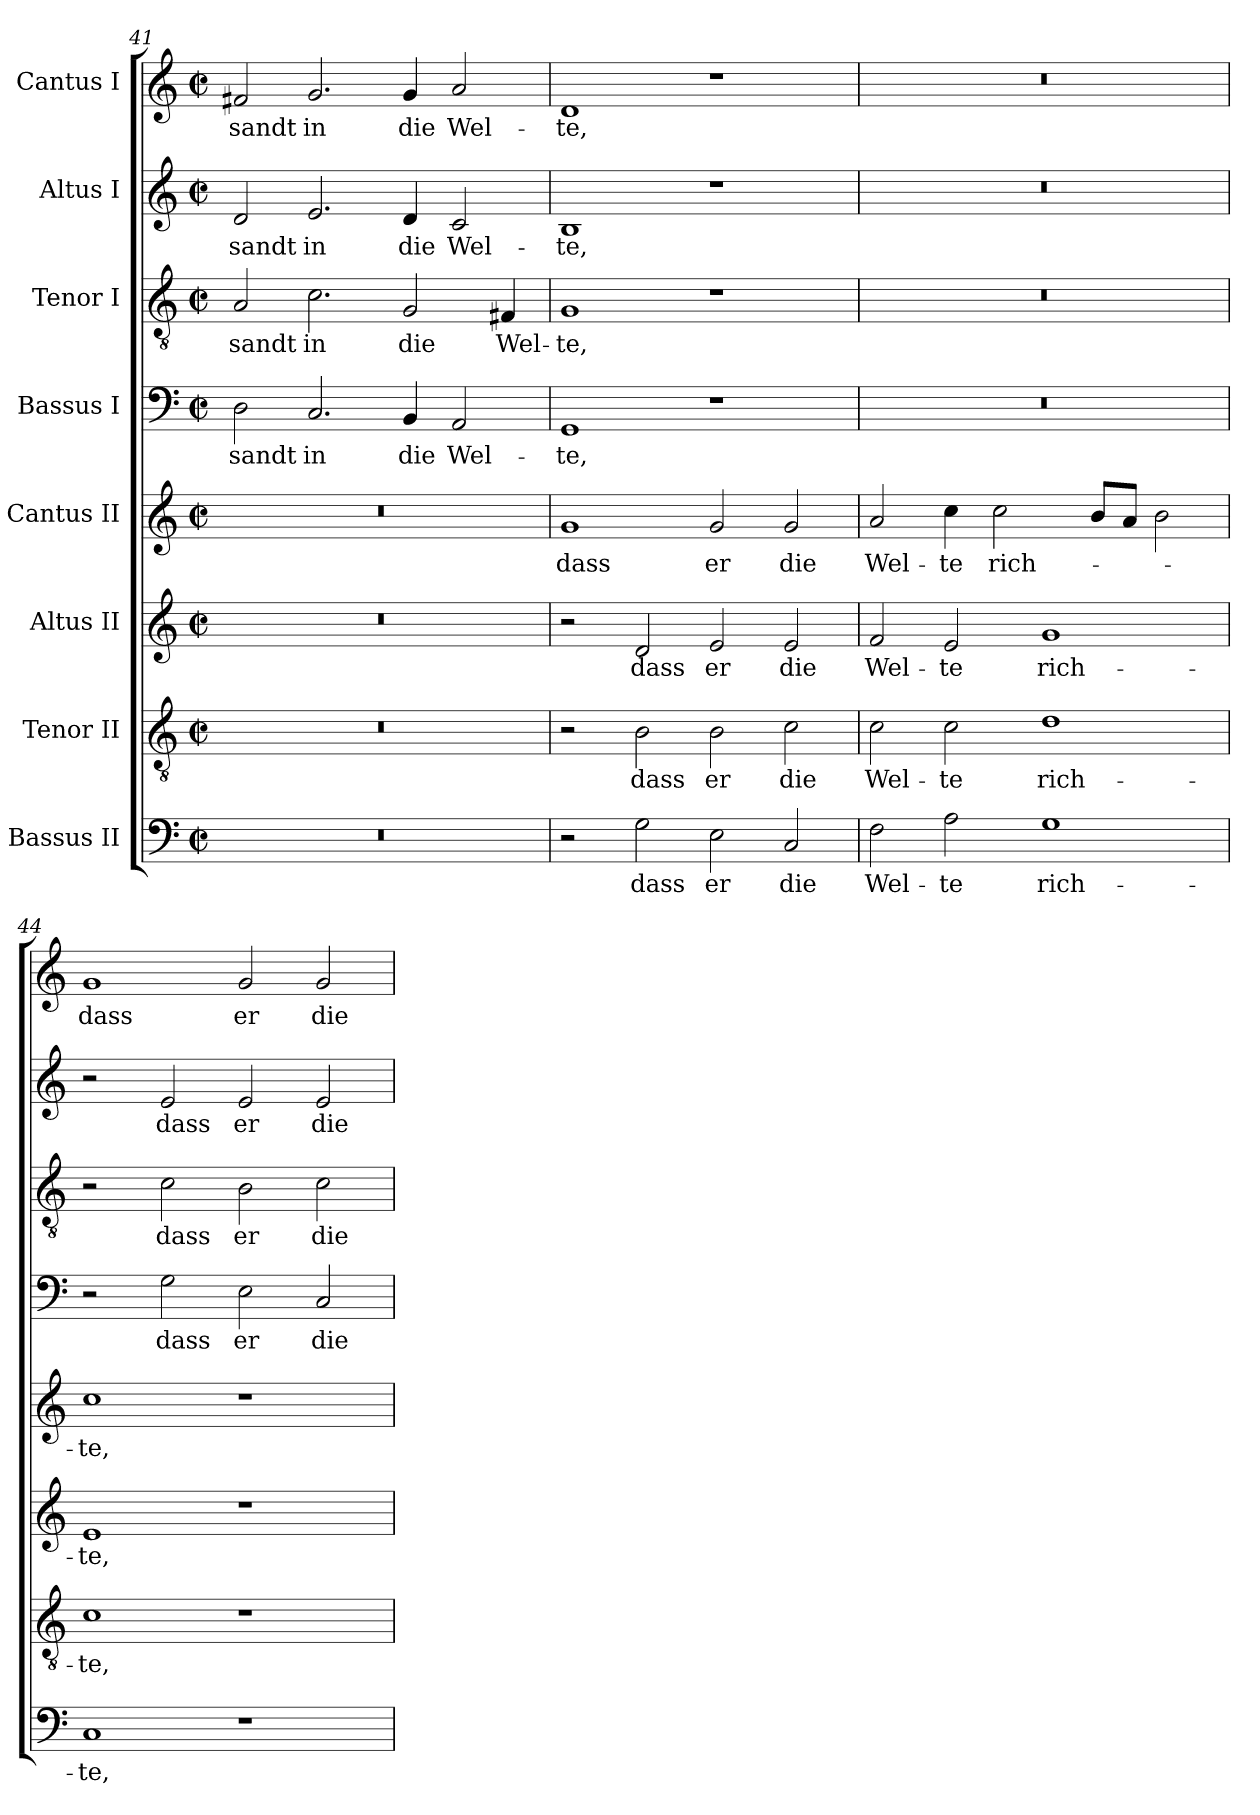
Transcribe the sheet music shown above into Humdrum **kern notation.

**kern	**text	**kern	**text	**kern	**text	**kern	**text	**kern	**text	**kern	**text	**kern	**text	**kern	**text
*part8	*part8	*part7	*part7	*part6	*part6	*part5	*part5	*part4	*part4	*part3	*part3	*part2	*part2	*part1	*part1
*staff8	*staff8	*staff7	*staff7	*staff6	*staff6	*staff5	*staff5	*staff4	*staff4	*staff3	*staff3	*staff2	*staff2	*staff1	*staff1
*I"Bassus II	*	*I"Tenor II	*	*I"Altus II	*	*I"Cantus II	*	*I"Bassus I	*	*I"Tenor I	*	*I"Altus I	*	*I"Cantus I	*
*clefF4	*	*clefGv2	*	*clefG2	*	*clefG2	*	*clefF4	*	*clefGv2	*	*clefG2	*	*clefG2	*
*k[]	*	*k[]	*	*k[]	*	*k[]	*	*k[]	*	*k[]	*	*k[]	*	*k[]	*
*M4/2	*	*M4/2	*	*M4/2	*	*M4/2	*	*M4/2	*	*M4/2	*	*M4/2	*	*M4/2	*
*met(c|)	*	*met(c|)	*	*met(c|)	*	*met(c|)	*	*met(c|)	*	*met(c|)	*	*met(c|)	*	*met(c|)	*
=41	=41	=41	=41	=41	=41	=41	=41	=41	=41	=41	=41	=41	=41	=41	=41
!	!	!	!	!	!	!	!	!	!LO:LY:b	!	!LO:LY:b	!	!LO:LY:b	!	!LO:LY:b
0r	.	0r	.	0r	.	0r	.	2D\	-sandt	2A/	-sandt	2d/	-sandt	2f#X/	-sandt
!	!	!	!	!	!	!	!	!	!LO:LY:b	!	!LO:LY:b	!	!LO:LY:b	!	!LO:LY:b
.	.	.	.	.	.	.	.	2.C/	in	2.c\	in	2.e/	in	2.g/	in
!	!	!	!	!	!	!	!	!	!LO:LY:b	!	!LO:LY:b	!	!LO:LY:b	!	!LO:LY:b
.	.	.	.	.	.	.	.	4BB/	die	2G/	die	4d/	die	4g/	die
!	!	!	!	!	!	!	!	!	!LO:LY:b	!	!	!	!LO:LY:b	!	!LO:LY:b
.	.	.	.	.	.	.	.	2AA/	Wel-	.	.	2c/	Wel-	2a/	Wel-
!	!	!	!	!	!	!	!	!	!	!	!LO:LY:b	!	!	!	!
.	.	.	.	.	.	.	.	.	.	4F#X/	Wel-	.	.	.	.
=42	=42	=42	=42	=42	=42	=42	=42	=42	=42	=42	=42	=42	=42	=42	=42
!	!	!	!	!	!	!	!LO:LY:b	!	!LO:LY:b	!	!LO:LY:b	!	!LO:LY:b	!	!LO:LY:b
2r	.	2r	.	2r	.	1g	dass	1GG	-te,	1G	-te,	1B	-te,	1d	-te,
!	!LO:LY:b	!	!LO:LY:b	!	!LO:LY:b	!	!	!	!	!	!	!	!	!	!
2G\	dass	2B\	dass	2d/	dass	.	.	.	.	.	.	.	.	.	.
!	!LO:LY:b	!	!LO:LY:b	!	!LO:LY:b	!	!LO:LY:b	!	!	!	!	!	!	!	!
2E\	er	2B\	er	2e/	er	2g/	er	1r	.	1r	.	1r	.	1r	.
!	!LO:LY:b	!	!LO:LY:b	!	!LO:LY:b	!	!LO:LY:b	!	!	!	!	!	!	!	!
2C/	die	2c\	die	2e/	die	2g/	die	.	.	.	.	.	.	.	.
!!LO:PB:g=z
=43	=43	=43	=43	=43	=43	=43	=43	=43	=43	=43	=43	=43	=43	=43	=43
!	!LO:LY:b	!	!LO:LY:b	!	!LO:LY:b	!	!LO:LY:b	!	!	!	!	!	!	!	!
2F\	Wel-	2c\	Wel-	2f/	Wel-	2a/	Wel-	0r	.	0r	.	0r	.	0r	.
!	!LO:LY:b	!	!LO:LY:b	!	!LO:LY:b	!	!LO:LY:b	!	!	!	!	!	!	!	!
2A\	-te	2c\	-te	2e/	-te	4cc\	-te	.	.	.	.	.	.	.	.
!	!	!	!	!	!	!	!LO:LY:b	!	!	!	!	!	!	!	!
.	.	.	.	.	.	2cc\	rich-	.	.	.	.	.	.	.	.
!	!LO:LY:b	!	!LO:LY:b	!	!LO:LY:b	!	!	!	!	!	!	!	!	!	!
1G	rich-	1d	rich-	1g	rich-	.	.	.	.	.	.	.	.	.	.
.	.	.	.	.	.	8b/L	.	.	.	.	.	.	.	.	.
.	.	.	.	.	.	8a/J	.	.	.	.	.	.	.	.	.
.	.	.	.	.	.	2b\	.	.	.	.	.	.	.	.	.
=44	=44	=44	=44	=44	=44	=44	=44	=44	=44	=44	=44	=44	=44	=44	=44
!	!LO:LY:b	!	!LO:LY:b	!	!LO:LY:b	!	!LO:LY:b	!	!	!	!	!	!	!	!LO:LY:b
1C	-te,	1c	-te,	1e	-te,	1cc	-te,	2r	.	2r	.	2r	.	1g	dass
!	!	!	!	!	!	!	!	!	!LO:LY:b	!	!LO:LY:b	!	!LO:LY:b	!	!
.	.	.	.	.	.	.	.	2G\	dass	2c\	dass	2e/	dass	.	.
!	!	!	!	!	!	!	!	!	!LO:LY:b	!	!LO:LY:b	!	!LO:LY:b	!	!LO:LY:b
1r	.	1r	.	1r	.	1r	.	2E\	er	2B\	er	2e/	er	2g/	er
!	!	!	!	!	!	!	!	!	!LO:LY:b	!	!LO:LY:b	!	!LO:LY:b	!	!LO:LY:b
.	.	.	.	.	.	.	.	2C/	die	2c\	die	2e/	die	2g/	die
=	=	=	=	=	=	=	=	=	=	=	=	=	=	=	=
*-	*-	*-	*-	*-	*-	*-	*-	*-	*-	*-	*-	*-	*-	*-	*-
